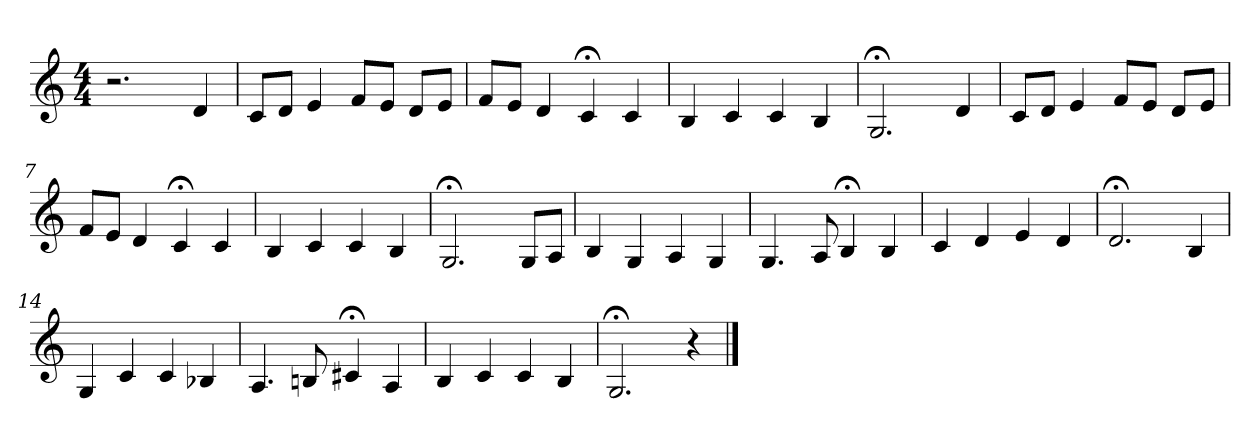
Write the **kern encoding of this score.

**kern
*part1
*staff1
*clefG2
*k[]
*C:
*M4/4
=1
2.r
4d
=2
8c/L
8d/J
4e
8f/L
8e/J
8d/L
8e/J
=3
8f/L
8e/J
4d
4c;<
4c
=4
4B
4c
4c
4B
=5
2.G;<
4d
=6
8c/L
8d/J
4e
8f/L
8e/J
8d/L
8e/J
=7
8f/L
8e/J
4d
4c;<
4c
=8
4B
4c
4c
4B
=9
2.G;<
8G/L
8A/J
=10
4B
4G
4A
4G
=11
4.G
8A
4B;<
4B
=12
4c
4d
4e
4d
=13
2.d;<
4B
=14
4G
4c
4c
4B-X
=15
4.A
8Bn
4c#X;<
4A
=16
4B
4c
4c
4B
=17
2.G;<
4r
==
*-
